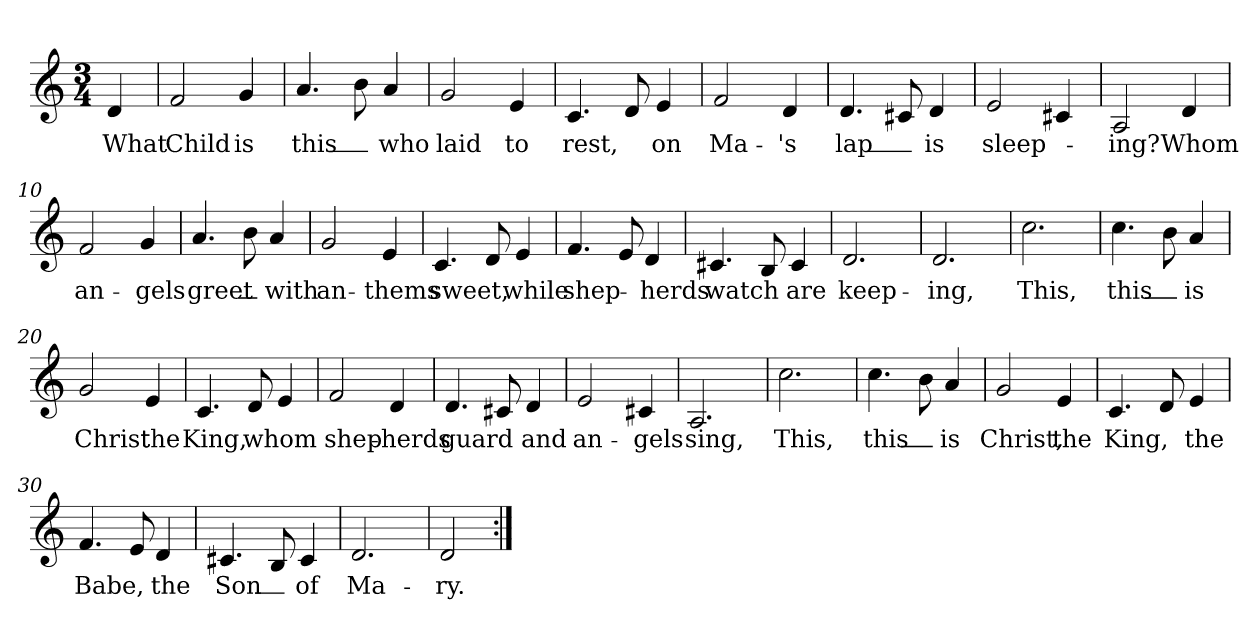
**kern	**text
*part1	*part1
*staff1	*staff1
*clefG2	*
*k[]	*
*C:	*
*M3/4	*
=1	=1
4d	-What
=2	=2
2f	-Child
4g	-is
=3	=3
4.a	-this_
8b	.
4a	-who
=4	=4
2g	-laid
4e	-to
=5	=5
4.c	-rest,
8d	.
4e	-on
=6	=6
2f	-Ma-
4d	-'s
=7	=7
4.d	-lap_
8c#	.
4d	-is
=8	=8
2e	-sleep-
4c#	.
=9	=9
2A	-ing?
4d	-Whom
=10	=10
2f	-an-
4g	-gels
=11	=11
4.a	-greet_
8b	.
4a	-with
=12	=12
2g	-an-
4e	-thems
=13	=13
4.c	-sweet,
8d	.
4e	-while
=14	=14
4.f	-shep-
8e	.
4d	-herds
=15	=15
4.c#	-watch
8B	.
4c#	-are
=16	=16
2.d	-keep-
!!LO:LB:g=z
=17	=17
2.d	-ing,
=18	=18
2.cc	-This,
=19	=19
4.cc	-this_
8b	.
4a	-is
=20	=20
2g	-Christ
4e	-the
=21	=21
4.c	-King,
8d	-whom
4e	.
=22	=22
2f	-shep-
4d	-herds
=23	=23
4.d	-guard
8c#	.
4d	-and
=24	=24
2e	-an-
4c#	-gels
=25	=25
2.A	-sing,
=26	=26
2.cc	-This,
=27	=27
4.cc	-this_
8b	.
4a	-is
=28	=28
2g	-Christ,
4e	-the
=29	=29
4.c	-King,
8d	.
4e	-the
=30	=30
4.f	-Babe,
8e	.
4d	-the
=31	=31
4.c#	-Son_
8B	.
4c#	-of
=32	=32
2.d	-Ma-
=33	=33
2d	-ry.
=:|!	=:|!
*-	*-
